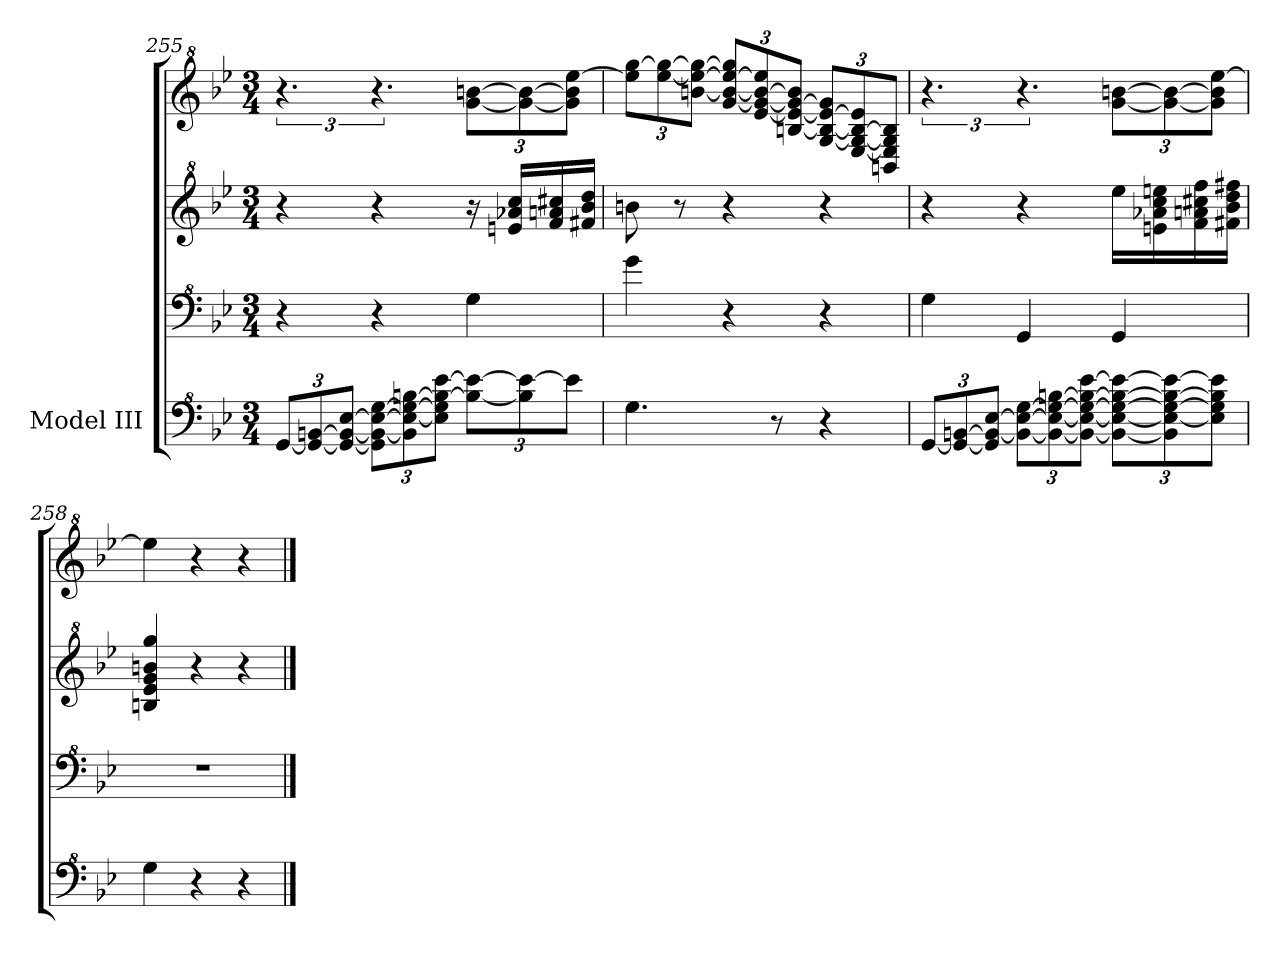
**kern	**kern	**kern	**kern
*part1	*part1	*part1	*part1
*staff4	*staff3	*staff2	*staff1
*I"Model III	*	*	*
!!LO:PB:g=z
*clefF^4	*clefF^4	*clefG^2	*clefG^2
*k[b-e-]	*k[b-e-]	*k[b-e-]	*k[b-e-]
*M3/4	*M3/4	*M3/4	*M3/4
*MM243	*MM243	*MM243	*MM243
*Xbrackettup	*	*	*
=255	=255	=255	=255
[12G/L	4r	4r	6.r
12G/_ [12Bn/	.	.	.
12G/_ 12B/_ [12e-/J	.	.	.
12G\] 12B\_ 12e-\_ [12g\L	4r	4r	6.r
12B\] 12e-\_ 12g\_ [12bn\	.	.	.
12e-\] 12g\] 12b\_ [12ee-\J	.	.	.
12b\_ 12ee-\_L	4g\	16r	[12gg\ [12bbn\L
.	.	16een/ 16aa-X/ 16ccc/LL	.
12b\] 12ee-\_	.	.	12gg\_ 12bb\_
.	.	16ff/ 16aan/ 16ccc#X/	.
12ee-\J]	.	.	12gg\] 12bb\] [12eee-\J
.	.	16ff#X/ 16bb-/ 16ddd/JJ	.
=256	=256	=256	=256
*	*	*	*Xbrackettup
4.g\	4gg\	8bbn\	12eee-\] [12ggg\L
.	.	.	[12eee-\ 12ggg\_
.	.	8r	.
.	.	.	[12bbn\ 12eee-\_ 12ggg\_J
.	4r	4r	[12gg/ 12bb/_ 12eee-/_ 12ggg/]L
.	.	.	[12ee-/ 12gg/_ 12bb/_ 12eee-/]
8r	.	.	.
.	.	.	[12bn/ 12ee-/_ 12gg/_ 12bb/]J
4r	4r	4r	[12g/ 12b/_ 12ee-/_ 12gg/]L
.	.	.	[12e-/ 12g/_ 12b/_ 12ee-/]
.	.	.	12Bn/ 12e-/] 12g/] 12b/]J
!!LO:LB:g=z
=257	=257	=257	=257
*	*	*	*brackettup
[12G/L	4g\	4r	6.r
12G/_ [12Bn/	.	.	.
12G/] 12B/_ [12e-/J	.	.	.
12B\_ 12e-\_ [12g\L	4G/	4r	6.r
12B\_ 12e-\_ 12g\_ [12bn\	.	.	.
12B\_ 12e-\_ 12g\_ 12b\_ [12ee-\J	.	.	.
12B\_ 12e-\_ 12g\_ 12b\_ 12ee-\_L	4G/	16eee-\LL	[12gg\ [12bbn\L
.	.	16een\ 16aa-X\ 16ccc\ 16eeen\	.
12B\] 12e-\_ 12g\_ 12b\_ 12ee-\_	.	.	12gg\_ 12bb\_
.	.	16ff\ 16aan\ 16ccc#X\ 16fff\	.
12e-\] 12g\] 12b\] 12ee-\]J	.	.	12gg\] 12bb\] [12eee-\J
.	.	16ff#X\ 16bb-\ 16ddd\ 16fff#X\JJ	.
=258	=258	=258	=258
4g\	2.r	4bn/ 4ee-/ 4gg/ 4bbn/ 4ggg/	4eee-\]
4r	.	4r	4r
4r	.	4r	4r
==	==	==	==
*-	*-	*-	*-
